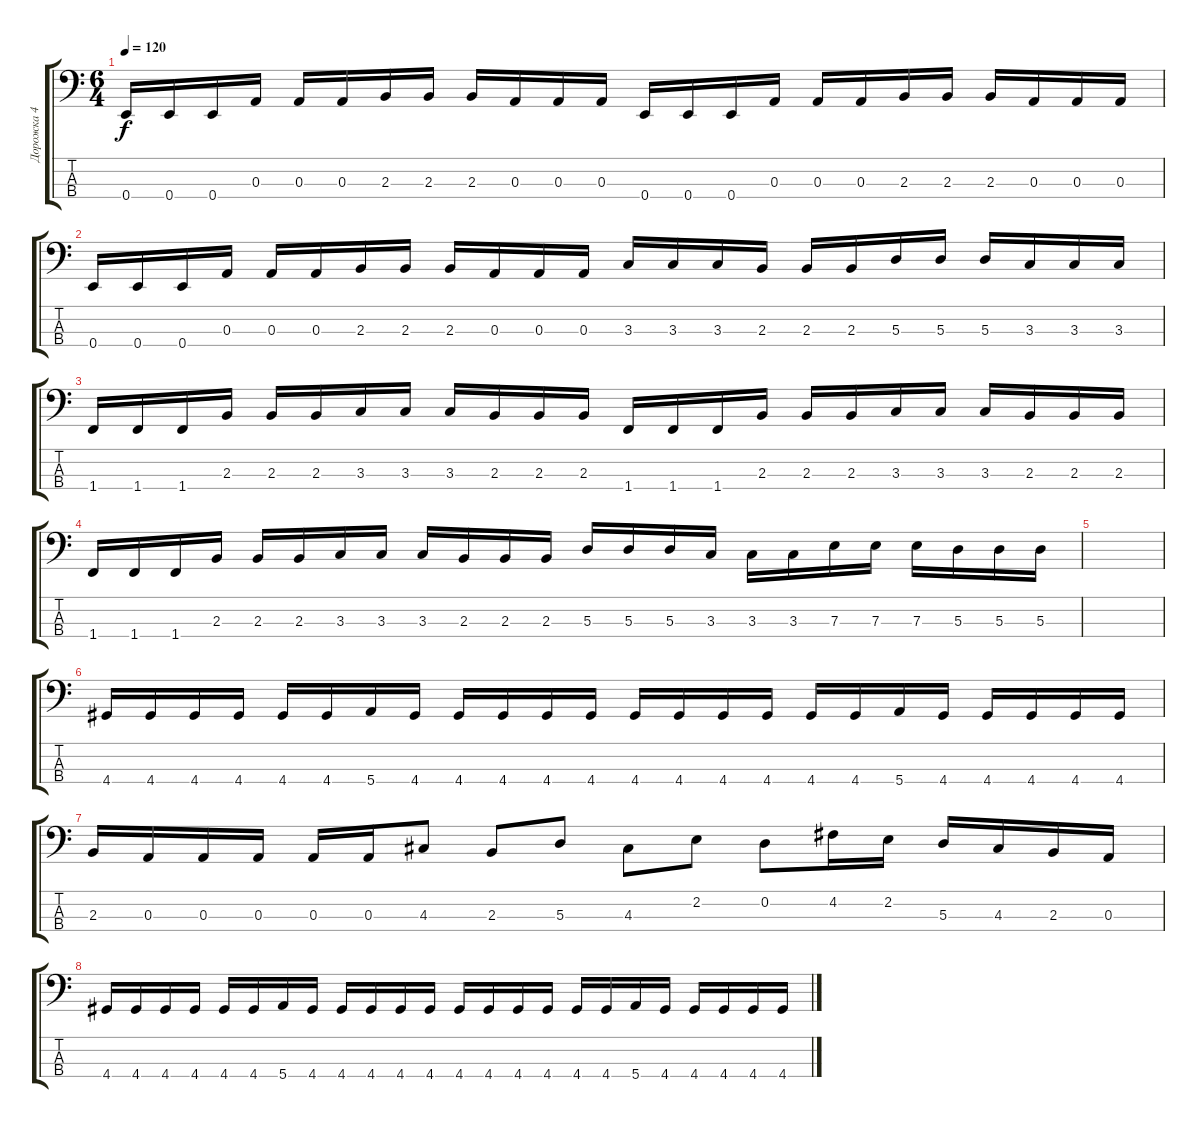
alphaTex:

\track ("Дорожка 4" "Дорожка 4") {instrument electricbassfinger}
\staff {score tabs}
\tuning (G2 D2 A1 E1) {hide}
\ts (6 4)
\tempo 120
\clef f4
\ks c
0.4.16{dy f} 0.4.16 0.4.16 0.3.16 0.3.16 0.3.16 2.3.16 2.3.16 2.3.16 0.3.16 0.3.16 0.3.16 0.4.16 0.4.16 0.4.16 0.3.16 0.3.16 0.3.16 2.3.16 2.3.16 2.3.16 0.3.16 0.3.16 0.3.16 |
0.4.16 0.4.16 0.4.16 0.3.16 0.3.16 0.3.16 2.3.16 2.3.16 2.3.16 0.3.16 0.3.16 0.3.16 3.3.16 3.3.16 3.3.16 2.3.16 2.3.16 2.3.16 5.3.16 5.3.16 5.3.16 3.3.16 3.3.16 3.3.16 |
1.4.16 1.4.16 1.4.16 2.3.16 2.3.16 2.3.16 3.3.16 3.3.16 3.3.16 2.3.16 2.3.16 2.3.16 1.4.16 1.4.16 1.4.16 2.3.16 2.3.16 2.3.16 3.3.16 3.3.16 3.3.16 2.3.16 2.3.16 2.3.16 |
1.4.16 1.4.16 1.4.16 2.3.16 2.3.16 2.3.16 3.3.16 3.3.16 3.3.16 2.3.16 2.3.16 2.3.16 5.3.16 5.3.16 5.3.16 3.3.16 3.3.16 3.3.16 7.3.16 7.3.16 7.3.16 5.3.16 5.3.16 5.3.16 |
|
4.4.16 4.4.16 4.4.16 4.4.16 4.4.16 4.4.16 5.4.16 4.4.16 4.4.16 4.4.16 4.4.16 4.4.16 4.4.16 4.4.16 4.4.16 4.4.16 4.4.16 4.4.16 5.4.16 4.4.16 4.4.16 4.4.16 4.4.16 4.4.16 |
2.3.16 0.3.16 0.3.16 0.3.16 0.3.16 0.3.16 4.3.8 2.3.8 5.3.8 4.3.8 2.2.8 0.2.8 4.2.16 2.2.16 5.3.16 4.3.16 2.3.16 0.3.16 |
4.4.16 4.4.16 4.4.16 4.4.16 4.4.16 4.4.16 5.4.16 4.4.16 4.4.16 4.4.16 4.4.16 4.4.16 4.4.16 4.4.16 4.4.16 4.4.16 4.4.16 4.4.16 5.4.16 4.4.16 4.4.16 4.4.16 4.4.16 4.4.16
